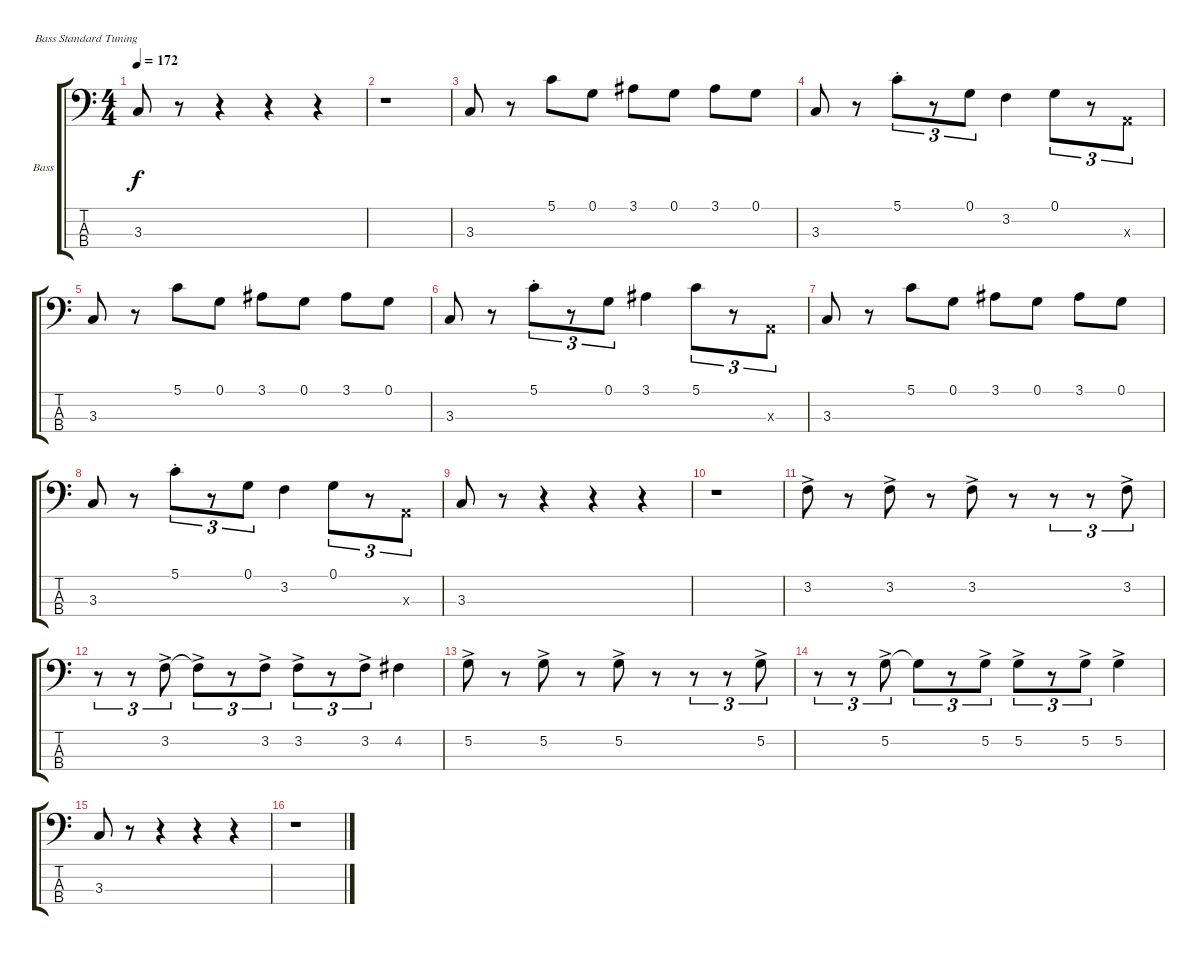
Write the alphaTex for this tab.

\defaultSystemsLayout 4
\bracketExtendMode groupsimilarinstruments
\firstSystemTrackNameOrientation horizontal
\otherSystemsTrackNameOrientation horizontal
\track ("Bass" "Bass") {instrument electricbassfinger}
\staff {score tabs}
\tuning (G2 D2 A1 E1)
\ts (4 4)
\tempo 172
\clef f4
\ks c
3.3.8{dy f} r.8 r.4 r.4 r.4 |
r.1 |
3.3.8 r.8 5.1.8 0.1.8 3.1.8 0.1.8 3.1.8 0.1.8 |
3.3.8 r.8 5.1{st}.8{tu (3 2)} r.8{tu (3 2)} 0.1.8{tu (3 2)} 3.2.4 0.1.8{tu (3 2)} r.8{tu (3 2)} 0.3{x}.8{tu (3 2)} |
3.3.8 r.8 5.1.8 0.1.8 3.1.8 0.1.8 3.1.8 0.1.8 |
3.3.8 r.8 5.1{st}.8{tu (3 2)} r.8{tu (3 2)} 0.1.8{tu (3 2)} 3.1.4 5.1.8{tu (3 2)} r.8{tu (3 2)} 0.3{x}.8{tu (3 2)} |
3.3.8 r.8 5.1.8 0.1.8 3.1.8 0.1.8 3.1.8 0.1.8 |
3.3.8 r.8 5.1{st}.8{tu (3 2)} r.8{tu (3 2)} 0.1.8{tu (3 2)} 3.2.4 0.1.8{tu (3 2)} r.8{tu (3 2)} 0.3{x}.8{tu (3 2)} |
3.3.8 r.8 r.4 r.4 r.4 |
r.1 |
3.2{ac}.8 r.8 3.2{ac}.8 r.8 3.2{ac}.8 r.8 r.8{tu (3 2)} r.8{tu (3 2)} 3.2{ac}.8{tu (3 2)} |
r.8{tu (3 2)} r.8{tu (3 2)} 3.2{ac}.8{tu (3 2)} 3.2{ac t}.8{tu (3 2)} r.8{tu (3 2)} 3.2{ac}.8{tu (3 2)} 3.2{ac}.8{tu (3 2)} r.8{tu (3 2)} 3.2{ac}.8{tu (3 2)} 4.2.4 |
5.2{ac}.8 r.8 5.2{ac}.8 r.8 5.2{ac}.8 r.8 r.8{tu (3 2)} r.8{tu (3 2)} 5.2{ac}.8{tu (3 2)} |
r.8{tu (3 2)} r.8{tu (3 2)} 5.2{ac}.8{tu (3 2)} 5.2{t}.8{tu (3 2)} r.8{tu (3 2)} 5.2{ac}.8{tu (3 2)} 5.2{ac}.8{tu (3 2)} r.8{tu (3 2)} 5.2{ac}.8{tu (3 2)} 5.2{ac}.4 |
3.3.8 r.8 r.4 r.4 r.4 |
r.1
